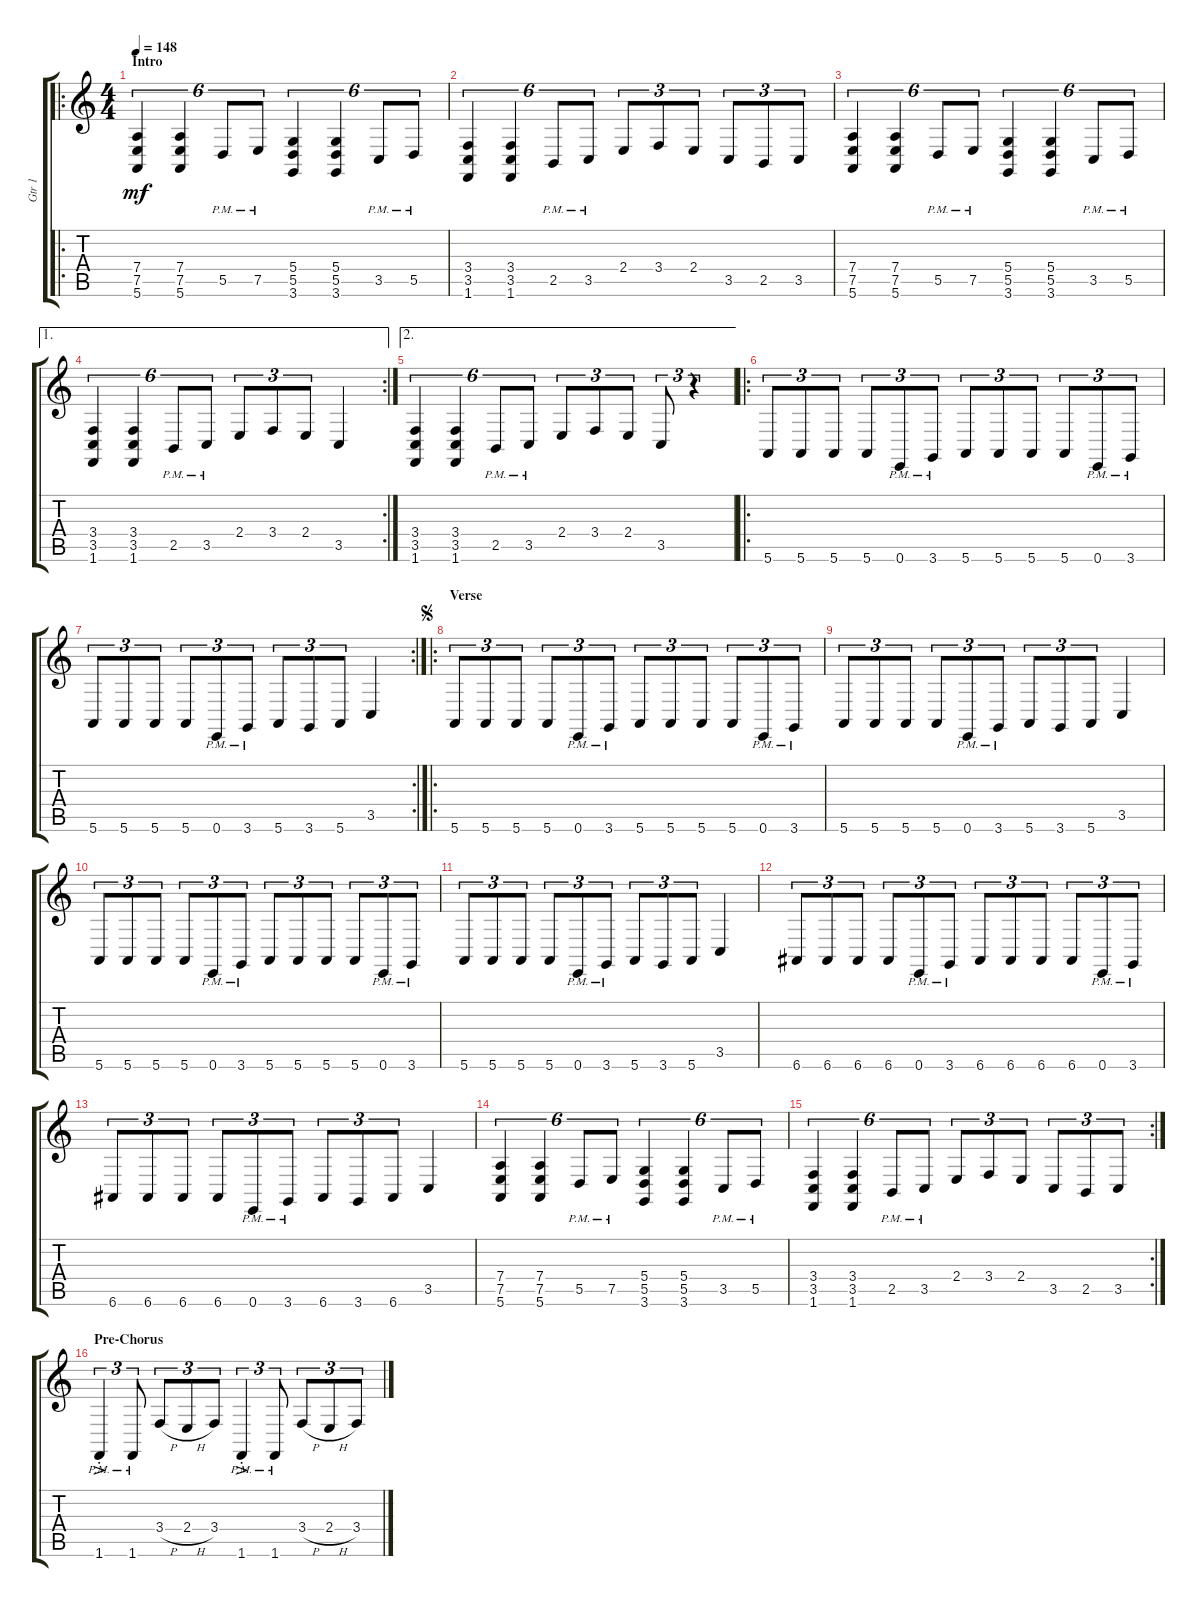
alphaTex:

\track ("Gtr 1" "Gtr 1") {instrument acousticgrandpiano}
\staff {score tabs}
\tuning (E4 B3 G3 D3 A2 E2) {hide}
\ro
\ts (4 4)
\section ("" "Intro")
\tempo 148
\clef g2
\ks c
(7.4 7.5 5.6).4{tu (6 4) dy mf instrument acousticgrandpiano} (7.4 7.5 5.6).4{tu (6 4)} 5.5{pm}.8{tu (6 4)} 7.5{pm}.8{tu (6 4)} (5.4 5.5 3.6).4{tu (6 4)} (5.4 5.5 3.6).4{tu (6 4)} 3.5{pm}.8{tu (6 4)} 5.5{pm}.8{tu (6 4)} |
(3.4 3.5 1.6).4{tu (6 4)} (3.4 3.5 1.6).4{tu (6 4)} 2.5{pm}.8{tu (6 4)} 3.5{pm}.8{tu (6 4)} 2.4.8{tu (3 2)} 3.4.8{tu (3 2)} 2.4.8{tu (3 2)} 3.5.8{tu (3 2)} 2.5.8{tu (3 2)} 3.5.8{tu (3 2)} |
(7.4 7.5 5.6).4{tu (6 4)} (7.4 7.5 5.6).4{tu (6 4)} 5.5{pm}.8{tu (6 4)} 7.5{pm}.8{tu (6 4)} (5.4 5.5 3.6).4{tu (6 4)} (5.4 5.5 3.6).4{tu (6 4)} 3.5{pm}.8{tu (6 4)} 5.5{pm}.8{tu (6 4)} |
\ae 1
\rc 2
(3.4 3.5 1.6).4{tu (6 4)} (3.4 3.5 1.6).4{tu (6 4)} 2.5{pm}.8{tu (6 4)} 3.5{pm}.8{tu (6 4)} 2.4.8{tu (3 2)} 3.4.8{tu (3 2)} 2.4.8{tu (3 2)} 3.5.4 |
\ae 2
(3.4 3.5 1.6).4{tu (6 4)} (3.4 3.5 1.6).4{tu (6 4)} 2.5{pm}.8{tu (6 4)} 3.5{pm}.8{tu (6 4)} 2.4.8{tu (3 2)} 3.4.8{tu (3 2)} 2.4.8{tu (3 2)} 3.5.8{tu (3 2)} r.4{tu (3 2)} |
\ro
5.6.8{tu (3 2)} 5.6.8{tu (3 2)} 5.6.8{tu (3 2)} 5.6.8{tu (3 2)} 0.6{pm}.8{tu (3 2)} 3.6{pm}.8{tu (3 2)} 5.6.8{tu (3 2)} 5.6.8{tu (3 2)} 5.6.8{tu (3 2)} 5.6.8{tu (3 2)} 0.6{pm}.8{tu (3 2)} 3.6{pm}.8{tu (3 2)} |
\rc 2
5.6.8{tu (3 2)} 5.6.8{tu (3 2)} 5.6.8{tu (3 2)} 5.6.8{tu (3 2)} 0.6{pm}.8{tu (3 2)} 3.6{pm}.8{tu (3 2)} 5.6.8{tu (3 2)} 3.6.8{tu (3 2)} 5.6.8{tu (3 2)} 3.5.4 |
\ro
\section ("" "Verse")
\jump segno
5.6.8{tu (3 2)} 5.6.8{tu (3 2)} 5.6.8{tu (3 2)} 5.6.8{tu (3 2)} 0.6{pm}.8{tu (3 2)} 3.6{pm}.8{tu (3 2)} 5.6.8{tu (3 2)} 5.6.8{tu (3 2)} 5.6.8{tu (3 2)} 5.6.8{tu (3 2)} 0.6{pm}.8{tu (3 2)} 3.6{pm}.8{tu (3 2)} |
5.6.8{tu (3 2)} 5.6.8{tu (3 2)} 5.6.8{tu (3 2)} 5.6.8{tu (3 2)} 0.6{pm}.8{tu (3 2)} 3.6{pm}.8{tu (3 2)} 5.6.8{tu (3 2)} 3.6.8{tu (3 2)} 5.6.8{tu (3 2)} 3.5.4 |
5.6.8{tu (3 2)} 5.6.8{tu (3 2)} 5.6.8{tu (3 2)} 5.6.8{tu (3 2)} 0.6{pm}.8{tu (3 2)} 3.6{pm}.8{tu (3 2)} 5.6.8{tu (3 2)} 5.6.8{tu (3 2)} 5.6.8{tu (3 2)} 5.6.8{tu (3 2)} 0.6{pm}.8{tu (3 2)} 3.6{pm}.8{tu (3 2)} |
5.6.8{tu (3 2)} 5.6.8{tu (3 2)} 5.6.8{tu (3 2)} 5.6.8{tu (3 2)} 0.6{pm}.8{tu (3 2)} 3.6{pm}.8{tu (3 2)} 5.6.8{tu (3 2)} 3.6.8{tu (3 2)} 5.6.8{tu (3 2)} 3.5.4 |
6.6.8{tu (3 2)} 6.6.8{tu (3 2)} 6.6.8{tu (3 2)} 6.6.8{tu (3 2)} 0.6{pm}.8{tu (3 2)} 3.6{pm}.8{tu (3 2)} 6.6.8{tu (3 2)} 6.6.8{tu (3 2)} 6.6.8{tu (3 2)} 6.6.8{tu (3 2)} 0.6{pm}.8{tu (3 2)} 3.6{pm}.8{tu (3 2)} |
6.6.8{tu (3 2)} 6.6.8{tu (3 2)} 6.6.8{tu (3 2)} 6.6.8{tu (3 2)} 0.6{pm}.8{tu (3 2)} 3.6{pm}.8{tu (3 2)} 6.6.8{tu (3 2)} 3.6.8{tu (3 2)} 6.6.8{tu (3 2)} 3.5.4 |
(7.4 7.5 5.6).4{tu (6 4)} (7.4 7.5 5.6).4{tu (6 4)} 5.5{pm}.8{tu (6 4)} 7.5{pm}.8{tu (6 4)} (5.4 5.5 3.6).4{tu (6 4)} (5.4 5.5 3.6).4{tu (6 4)} 3.5{pm}.8{tu (6 4)} 5.5{pm}.8{tu (6 4)} |
\rc 2
(3.4 3.5 1.6).4{tu (6 4)} (3.4 3.5 1.6).4{tu (6 4)} 2.5{pm}.8{tu (6 4)} 3.5{pm}.8{tu (6 4)} 2.4.8{tu (3 2)} 3.4.8{tu (3 2)} 2.4.8{tu (3 2)} 3.5.8{tu (3 2)} 2.5.8{tu (3 2)} 3.5.8{tu (3 2)} |
\section ("" "Pre-Chorus")
1.6{ac pm st}.4{tu (3 2)} 1.6{pm}.8{tu (3 2)} 3.4{h}.8{tu (3 2)} 2.4{h}.8{tu (3 2)} 3.4.8{tu (3 2)} 1.6{ac pm st}.4{tu (3 2)} 1.6{pm}.8{tu (3 2)} 3.4{h}.8{tu (3 2)} 2.4{h}.8{tu (3 2)} 3.4.8{tu (3 2)}
